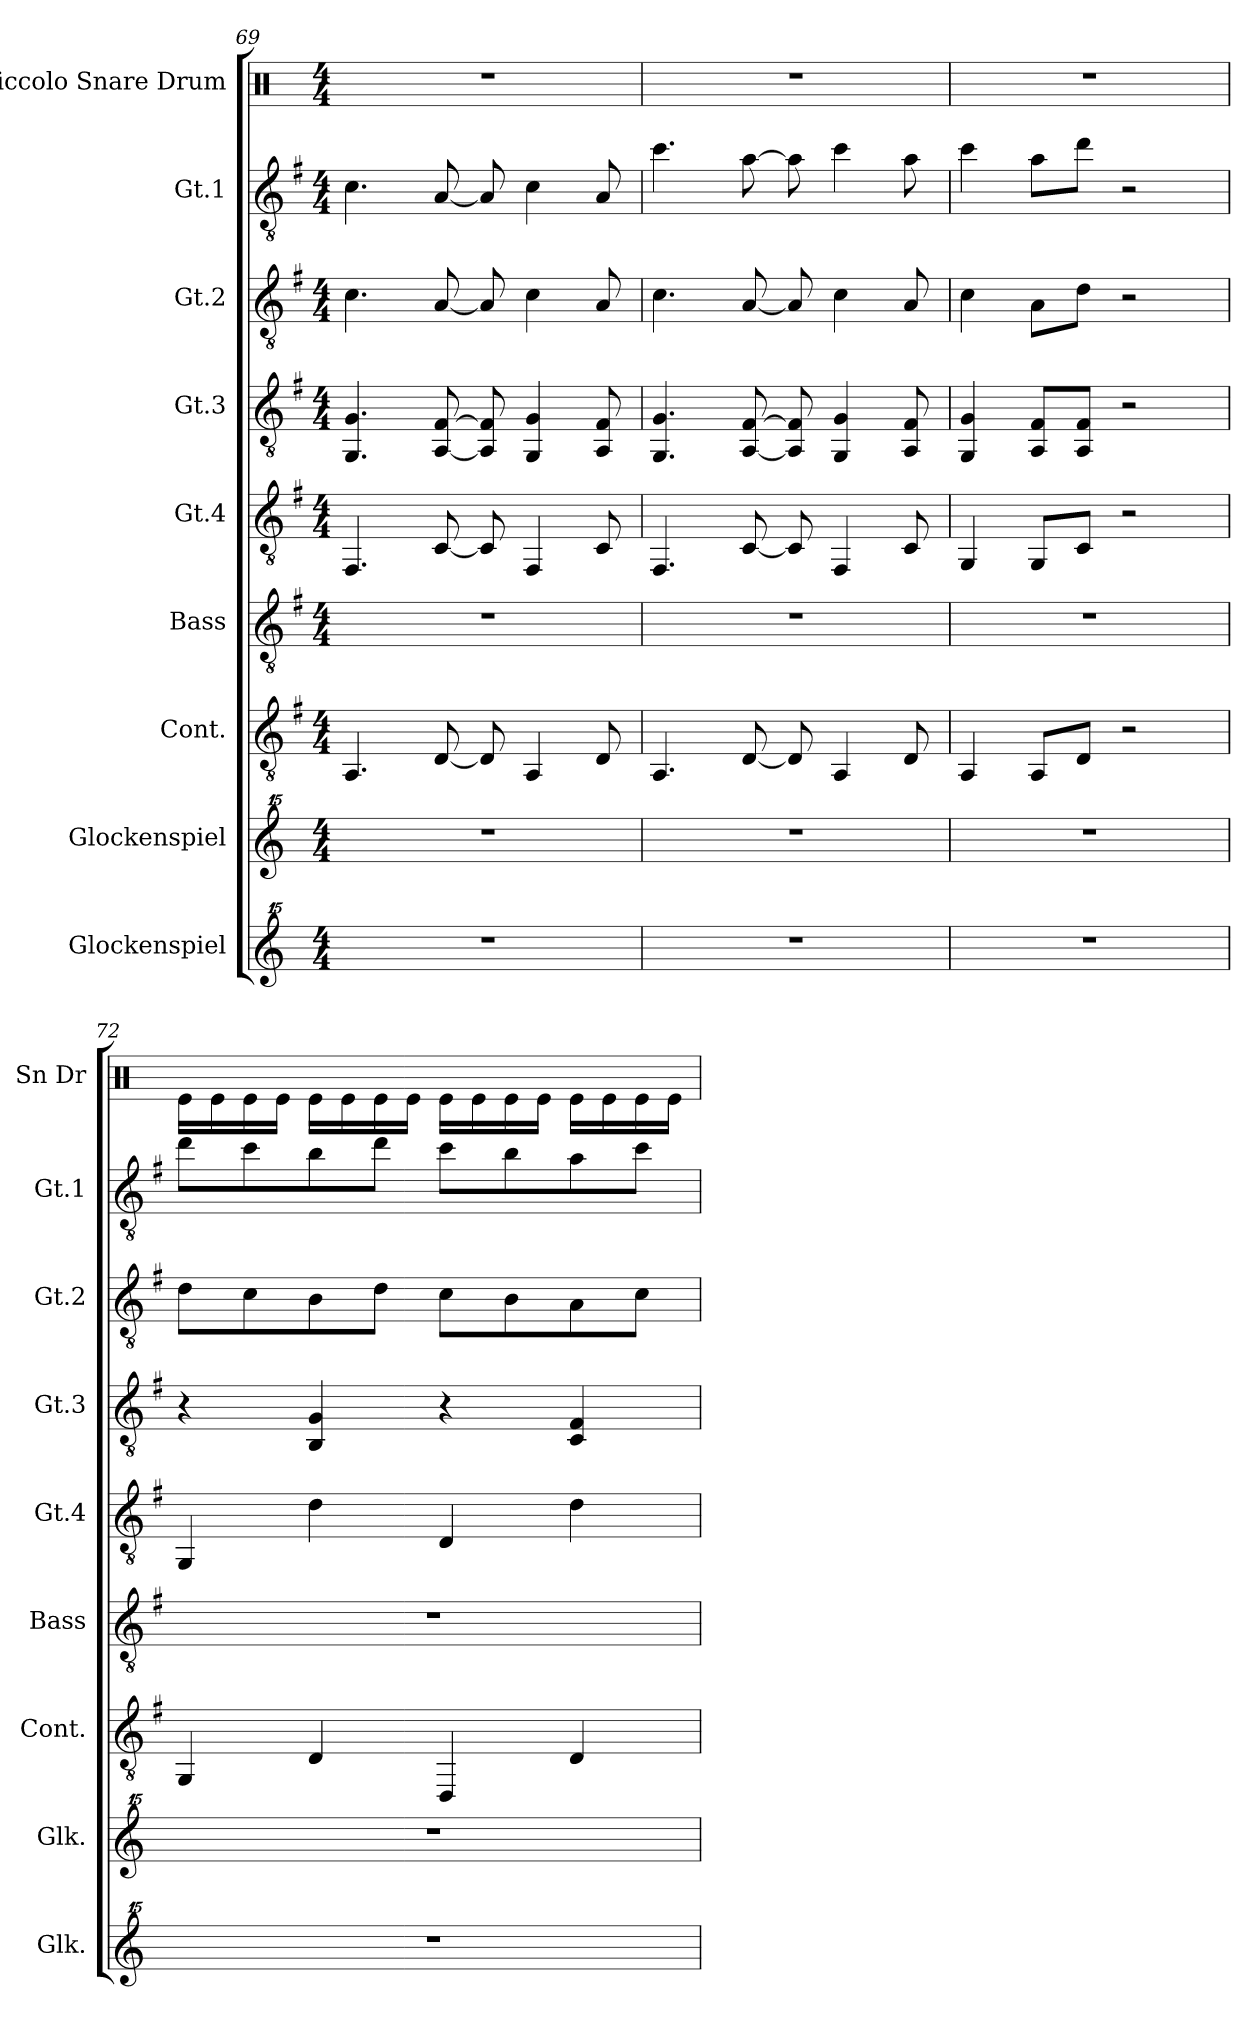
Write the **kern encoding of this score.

**kern	**kern	**kern	**kern	**kern	**kern	**kern	**kern	**kern
*part9	*part8	*part7	*part6	*part5	*part4	*part3	*part2	*part1
*staff9	*staff8	*staff7	*staff6	*staff5	*staff4	*staff3	*staff2	*staff1
*I"Glockenspiel	*I"Glockenspiel	*I"Cont.	*I"Bass	*I"Gt.4	*I"Gt.3	*I"Gt.2	*I"Gt.1	*I"Piccolo Snare Drum
*I'Glk.	*I'Glk.	*I'Cont.	*I'Bass	*I'Gt.4	*I'Gt.3	*I'Gt.2	*I'Gt.1	*I'Sn Dr
*clefG^^2	*clefG^^2	*clefGv2	*clefGv2	*clefGv2	*clefGv2	*clefGv2	*clefGv2	*clefX
*k[]	*k[]	*k[f#]	*k[f#]	*k[f#]	*k[f#]	*k[f#]	*k[f#]	*k[]
*M4/4	*M4/4	*M4/4	*M4/4	*M4/4	*M4/4	*M4/4	*M4/4	*M4/4
=69	=69	=69	=69	=69	=69	=69	=69	=69
1r	1r	4.AA/	1r	4.FF#/	4.GG/ 4.G/	4.c\	4.c\	1r
.	.	[8D/	.	[8C/	[8AA/ [8F#/	[8A/	[8A/	.
.	.	8D/]	.	8C/]	8AA/] 8F#/]	8A/]	8A/]	.
.	.	4AA/	.	4FF#/	4GG/ 4G/	4c\	4c\	.
.	.	8D/	.	8C/	8AA/ 8F#/	8A/	8A/	.
=70	=70	=70	=70	=70	=70	=70	=70	=70
1r	1r	4.AA/	1r	4.FF#/	4.GG/ 4.G/	4.c\	4.cc\	1r
.	.	[8D/	.	[8C/	[8AA/ [8F#/	[8A/	[8a\	.
.	.	8D/]	.	8C/]	8AA/] 8F#/]	8A/]	8a\]	.
.	.	4AA/	.	4FF#/	4GG/ 4G/	4c\	4cc\	.
.	.	8D/	.	8C/	8AA/ 8F#/	8A/	8a\	.
=71	=71	=71	=71	=71	=71	=71	=71	=71
1r	1r	4AA/	1r	4GG/	4GG/ 4G/	4c\	4cc\	1r
.	.	8AA/L	.	8GG/L	8AA/ 8F#/L	8A\L	8a\L	.
.	.	8D/J	.	8C/J	8AA/ 8F#/J	8d\J	8dd\J	.
.	.	2r	.	2r	2r	2r	2r	.
!!LO:PB:g=z
=72	=72	=72	=72	=72	=72	=72	=72	=72
1r	1r	4GG/	1r	4GG/	4r	8d\L	8dd\L	16Re\LL
.	.	.	.	.	.	.	.	16Re\
.	.	.	.	.	.	8c\	8cc\	16Re\
.	.	.	.	.	.	.	.	16Re\JJ
.	.	4D/	.	4d\	4BB/ 4G/	8B\	8b\	16Re\LL
.	.	.	.	.	.	.	.	16Re\
.	.	.	.	.	.	8d\J	8dd\J	16Re\
.	.	.	.	.	.	.	.	16Re\JJ
.	.	4DD/	.	4D/	4r	8c\L	8cc\L	16Re\LL
.	.	.	.	.	.	.	.	16Re\
.	.	.	.	.	.	8B\	8b\	16Re\
.	.	.	.	.	.	.	.	16Re\JJ
.	.	4D/	.	4d\	4C/ 4F#/	8A\	8a\	16Re\LL
.	.	.	.	.	.	.	.	16Re\
.	.	.	.	.	.	8c\J	8cc\J	16Re\
.	.	.	.	.	.	.	.	16Re\JJ
=	=	=	=	=	=	=	=	=
*-	*-	*-	*-	*-	*-	*-	*-	*-
